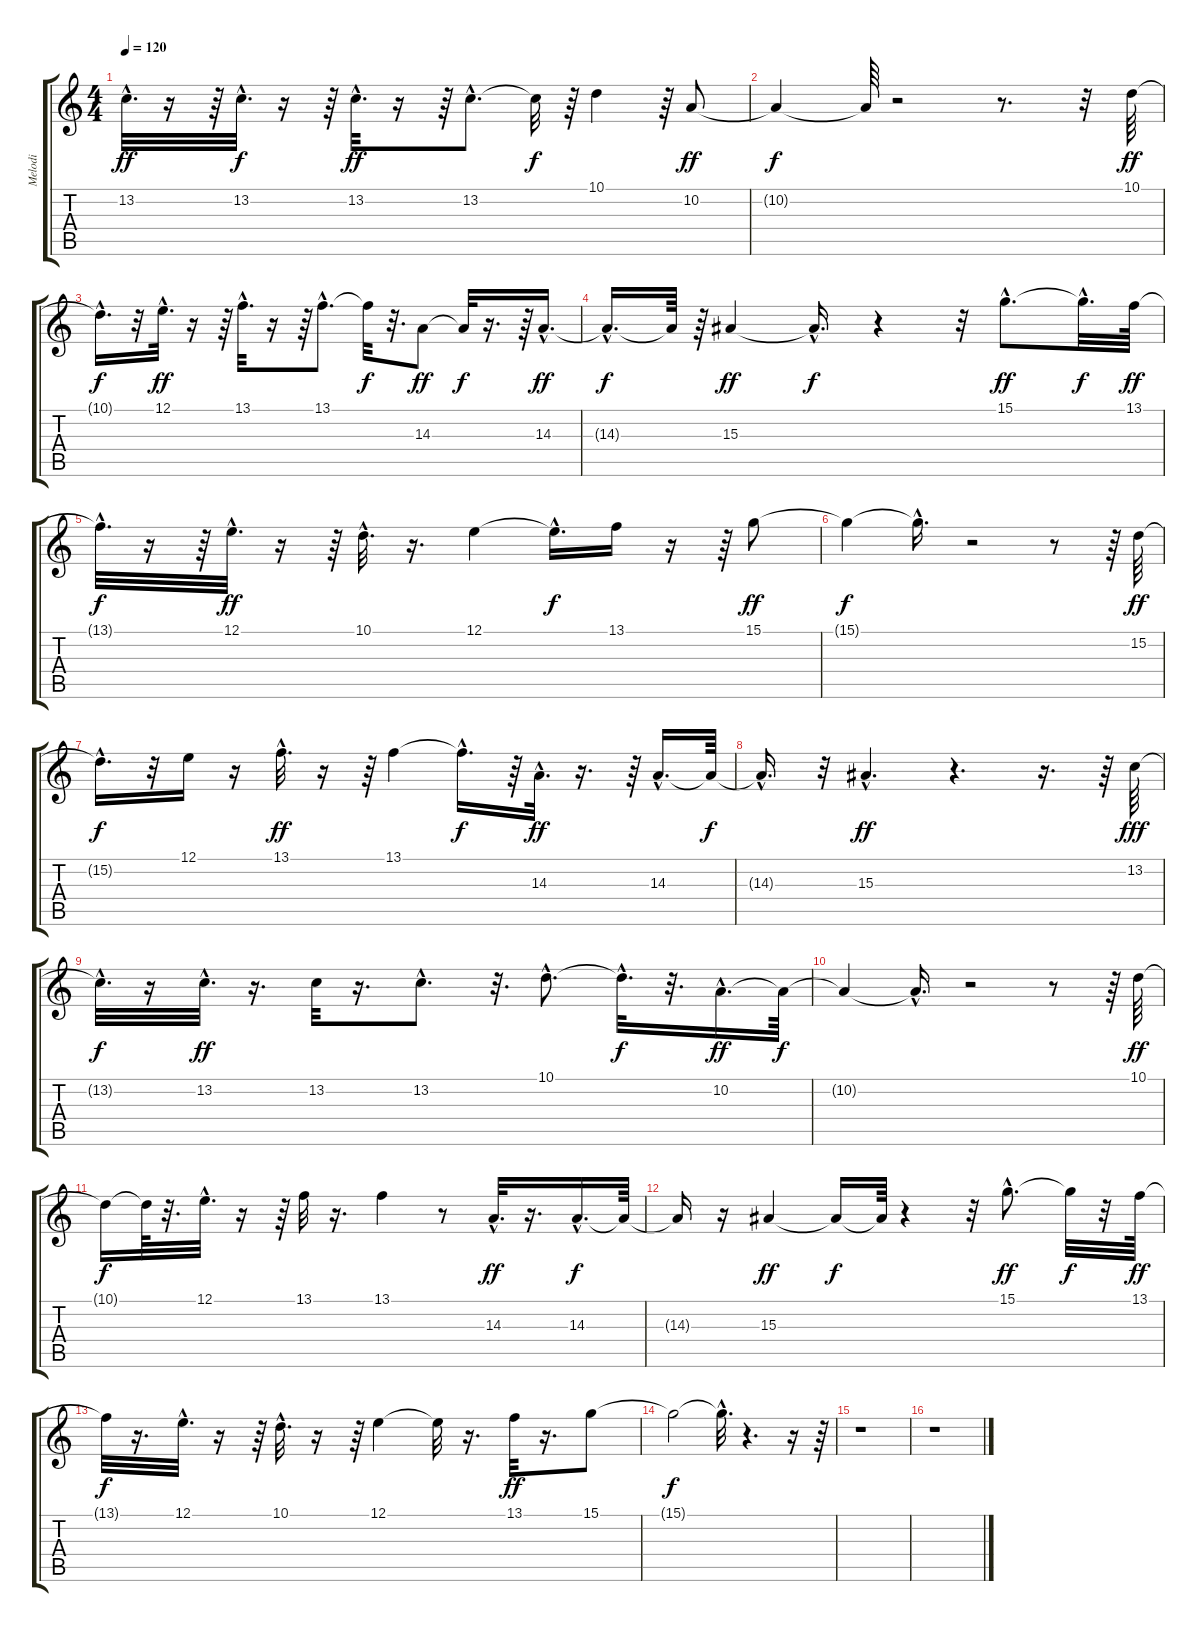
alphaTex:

\track ("Melodi" "Melodi") {instrument tuba}
\staff {score tabs}
\tuning (E4 B3 G3 D3 A2 E2) {hide}
\ts (4 4)
\tempo 120
\clef g2
\ks c
13.2{hac}.32{d dy ff} r.16 r.64 13.2{hac}.32{d dy f} r.16 r.64 13.2{hac}.32{d dy ff} r.16 r.64 13.2{hac}.8{d} 13.2{t}.32{dy f} r.64 10.1.4 r.64 10.2.8{dy ff} |
10.2{t}.4{dy f} 10.2{t}.64 r.2 r.8{d} r.32 10.1.64{dy ff} |
10.1{hac t}.16{d dy f} r.32 12.1{hac}.32{d dy ff} r.16 r.64 13.1{hac}.32{d} r.16 r.64 13.1{hac}.8{d} 13.1{t}.32{dy f} r.32{d} 14.3.8{dy ff} 14.3{t}.32{dy f} r.16{d} r.64 14.3{hac}.16{d dy ff} |
14.3{hac t}.16{d dy f} 14.3{t}.64 r.64 15.3.4{dy ff} 15.3{hac t}.16{d dy f} r.4 r.32 15.1{hac}.8{d dy ff} 15.1{hac t}.32{d dy f} 13.1.64{dy ff} |
13.1{hac t}.32{d dy f} r.16 r.64 12.1{hac}.32{d dy ff} r.16 r.64 10.1{hac}.32{d} r.16{d} 12.1.4 12.1{hac t}.16{d dy f} 13.1.16 r.16 r.64 15.1.8{dy ff} |
15.1{t}.4{dy f} 15.1{hac t}.16{d} r.2 r.8 r.64 15.2.64{dy ff} |
15.2{hac t}.16{d dy f} r.32 12.1.16 r.16 13.1{hac}.32{d dy ff} r.16 r.64 13.1.4 13.1{hac t}.16{d dy f} r.64 14.3{hac}.32{d dy ff} r.16{d} r.64 14.3{hac}.16{d} 14.3{t}.64{dy f} |
14.3{hac t}.16{d} r.32 15.3{hac}.4{d dy ff} r.4{d} r.16{d} r.64 13.2.64{dy fff} |
13.2{hac t}.32{d dy f} r.16 13.2{hac}.32{d dy ff} r.16{d} 13.2.32 r.16{d} 13.2{hac}.8{d} r.32{d} 10.1{hac}.8{d} 10.1{hac t}.32{d dy f} r.32{d} 10.2{hac}.16{d dy ff} 10.2{t}.64{dy f} |
10.2{t}.4 10.2{hac t}.16{d} r.2 r.8 r.64 10.1.64{dy ff} |
10.1{t}.16{dy f} 10.1{t}.64 r.32{d} 12.1{hac}.32{d} r.16 r.64 13.1.32 r.16{d} 13.1.4 r.8 14.3{hac}.32{d dy ff} r.16{d} 14.3{hac}.16{d dy f} 14.3{t}.64 |
14.3{t}.16 r.16 15.3.4{dy ff} 15.3{t}.16{dy f} 15.3{t}.64 r.4 r.32 15.1{hac}.8{d dy ff} 15.1{t}.32{dy f} r.32 13.1.64{dy ff} |
13.1{t}.32{dy f} r.16{d} 12.1{hac}.32{d} r.16 r.64 10.1{hac}.32{d} r.16 r.64 12.1.4 12.1{t}.32 r.16{d} 13.1.32{dy ff} r.16{d} 15.1.8 |
15.1{t}.2{dy f} 15.1{hac t}.32{d} r.4{d} r.16 r.64 |
r.1 |
r.1
